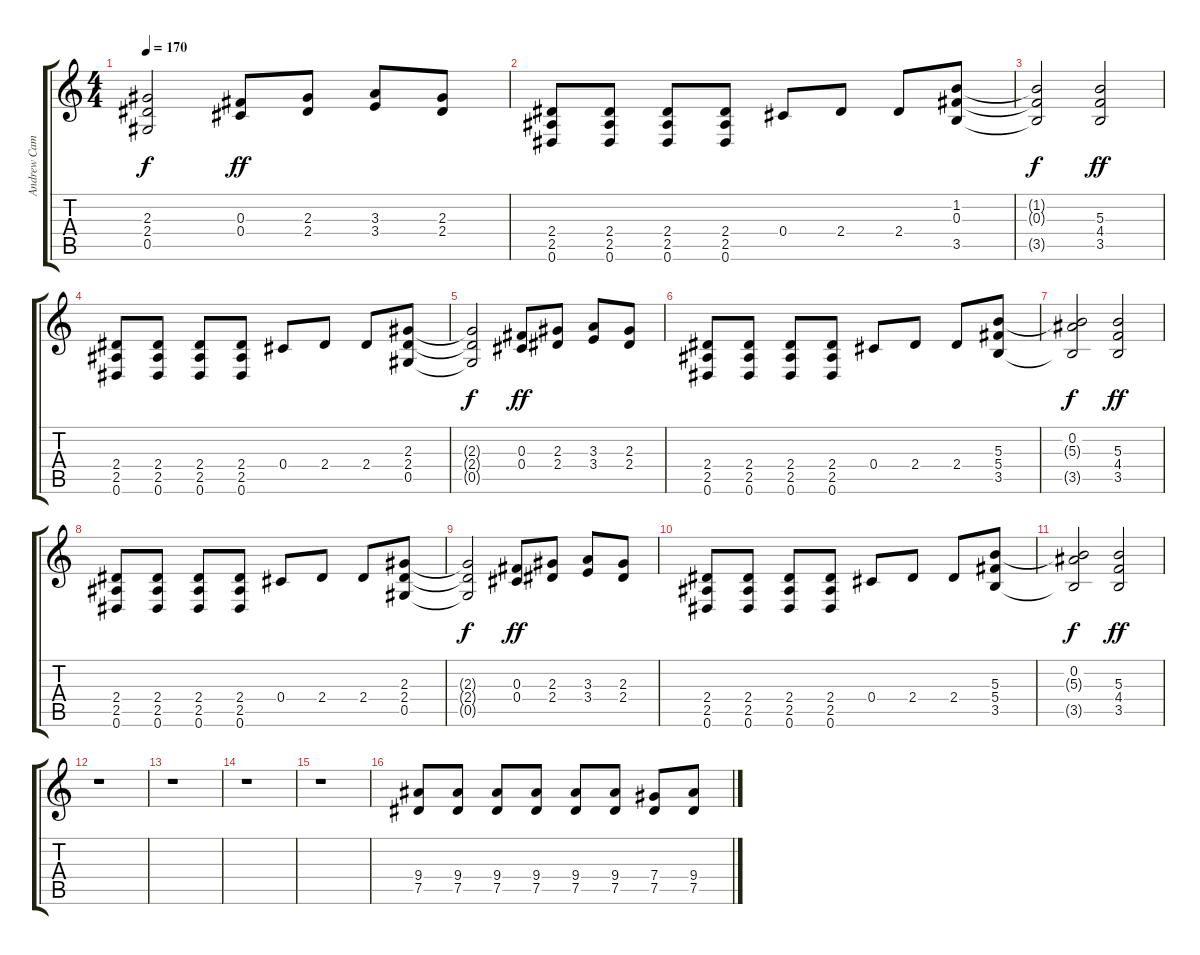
\track ("Andrew Campbell - Rythm" "Andrew Cam") {instrument distortionguitar}
\staff {score tabs}
\tuning (Eb4 Bb3 Gb3 Db3 Ab2 Eb2) {hide}
\ts (4 4)
\tempo 170
\clef g2
\ks c
(2.3{t} 2.4{t} 0.5{t}).2{dy f} (0.3 0.4).8{dy ff} (2.3 2.4).8 (3.3 3.4).8 (2.3 2.4).8 |
(2.4 2.5 0.6).8 (2.4 2.5 0.6).8 (2.4 2.5 0.6).8 (2.4 2.5 0.6).8 0.4.8 2.4.8 2.4.8 (1.2 0.3 3.5).8 |
(1.2{t} 0.3{t} 3.5{t}).2{dy f} (5.3 4.4 3.5).2{dy ff} |
(2.4 2.5 0.6).8 (2.4 2.5 0.6).8 (2.4 2.5 0.6).8 (2.4 2.5 0.6).8 0.4.8 2.4.8 2.4.8 (2.3 2.4 0.5).8 |
(2.3{t} 2.4{t} 0.5{t}).2{dy f} (0.3 0.4).8{dy ff} (2.3 2.4).8 (3.3 3.4).8 (2.3 2.4).8 |
(2.4 2.5 0.6).8 (2.4 2.5 0.6).8 (2.4 2.5 0.6).8 (2.4 2.5 0.6).8 0.4.8 2.4.8 2.4.8 (5.3 5.4 3.5).8 |
(0.2 5.3{t} 3.5{t}).2{dy f} (5.3 4.4 3.5).2{dy ff} |
(2.4 2.5 0.6).8 (2.4 2.5 0.6).8 (2.4 2.5 0.6).8 (2.4 2.5 0.6).8 0.4.8 2.4.8 2.4.8 (2.3 2.4 0.5).8 |
(2.3{t} 2.4{t} 0.5{t}).2{dy f} (0.3 0.4).8{dy ff} (2.3 2.4).8 (3.3 3.4).8 (2.3 2.4).8 |
(2.4 2.5 0.6).8 (2.4 2.5 0.6).8 (2.4 2.5 0.6).8 (2.4 2.5 0.6).8 0.4.8 2.4.8 2.4.8 (5.3 5.4 3.5).8 |
(0.2 5.3{t} 3.5{t}).2{dy f} (5.3 4.4 3.5).2{dy ff} |
r.1 |
r.1 |
r.1 |
r.1 |
(9.4 7.5).8 (9.4 7.5).8 (9.4 7.5).8 (9.4 7.5).8 (9.4 7.5).8 (9.4 7.5).8 (7.4 7.5).8 (9.4 7.5).8
